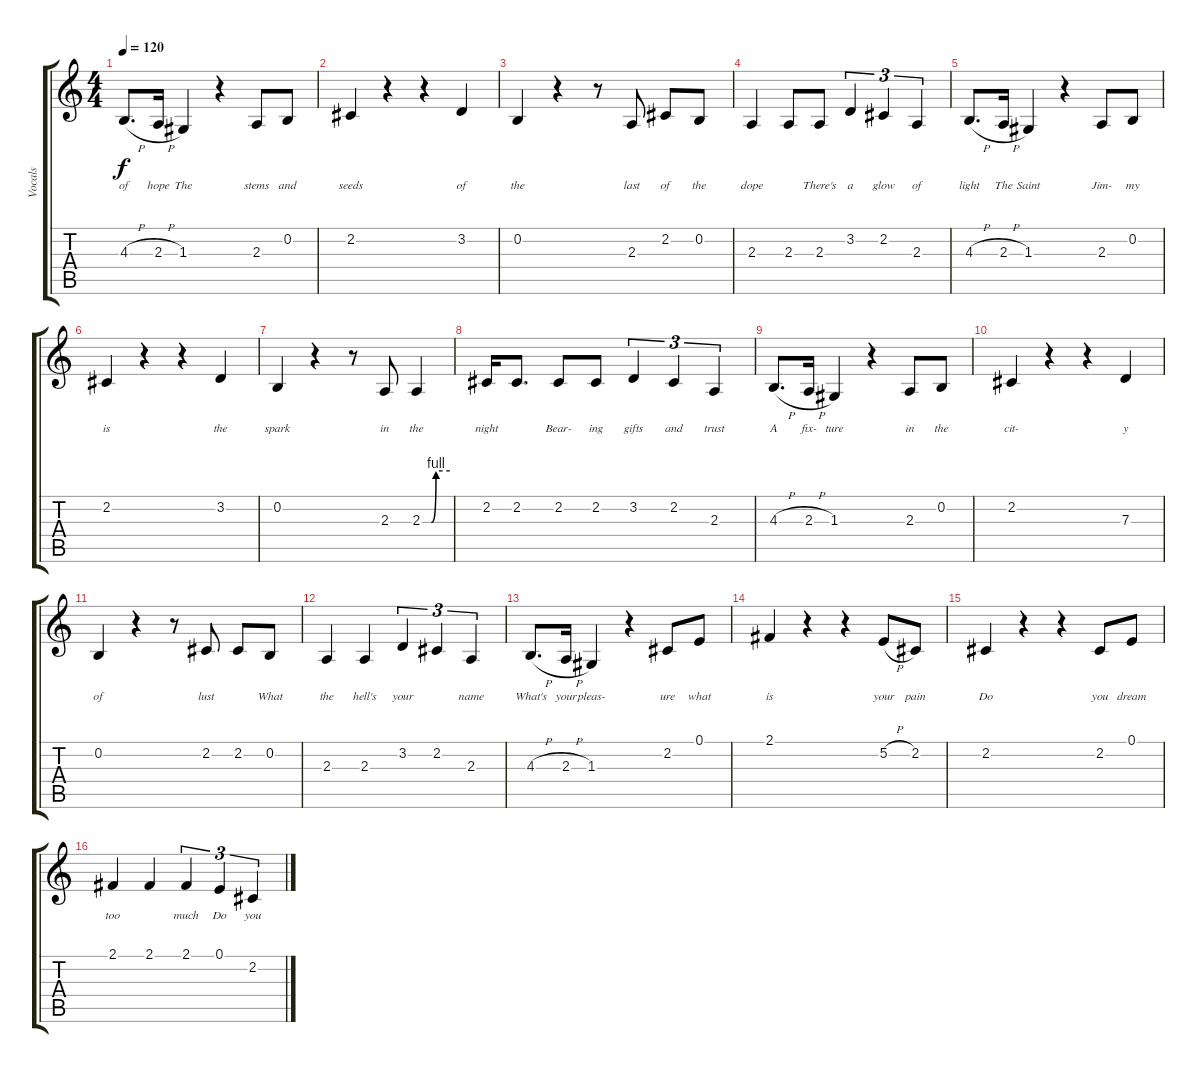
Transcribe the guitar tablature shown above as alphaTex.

\track ("Vocals" "Vocals") {instrument clarinet}
\staff {score tabs}
\tuning (E4 B3 G3 D3 A2 E2) {hide}
\ts (4 4)
\tempo 120
\clef g2
\ks c
4.3{h}.8{d lyrics (0 "of") lyrics (1 "") lyrics (2 "") lyrics (3 "") lyrics (4 "") dy f} 2.3{h}.16{lyrics (0 "hope") lyrics (1 "") lyrics (2 "") lyrics (3 "") lyrics (4 "")} 1.3.4{lyrics (0 "The") lyrics (1 "") lyrics (2 "") lyrics (3 "") lyrics (4 "")} r.4 2.3.8{lyrics (0 "stems") lyrics (1 "") lyrics (2 "") lyrics (3 "") lyrics (4 "")} 0.2.8{lyrics (0 "and") lyrics (1 "") lyrics (2 "") lyrics (3 "") lyrics (4 "")} |
2.2.4{lyrics (0 "seeds") lyrics (1 "") lyrics (2 "") lyrics (3 "") lyrics (4 "")} r.4 r.4 3.2.4{lyrics (0 "of") lyrics (1 "") lyrics (2 "") lyrics (3 "") lyrics (4 "")} |
0.2.4{lyrics (0 "the") lyrics (1 "") lyrics (2 "") lyrics (3 "") lyrics (4 "")} r.4 r.8 2.3.8{lyrics (0 "last") lyrics (1 "") lyrics (2 "") lyrics (3 "") lyrics (4 "")} 2.2.8{lyrics (0 "of") lyrics (1 "") lyrics (2 "") lyrics (3 "") lyrics (4 "")} 0.2.8{lyrics (0 "the") lyrics (1 "") lyrics (2 "") lyrics (3 "") lyrics (4 "")} |
2.3.4{lyrics (0 "dope") lyrics (1 "") lyrics (2 "") lyrics (3 "") lyrics (4 "")} 2.3.8{lyrics (0 "") lyrics (1 "") lyrics (2 "") lyrics (3 "") lyrics (4 "")} 2.3.8{lyrics (0 "There's") lyrics (1 "") lyrics (2 "") lyrics (3 "") lyrics (4 "")} 3.2.4{tu (3 2) lyrics (0 "a") lyrics (1 "") lyrics (2 "") lyrics (3 "") lyrics (4 "")} 2.2.4{tu (3 2) lyrics (0 "glow") lyrics (1 "") lyrics (2 "") lyrics (3 "") lyrics (4 "")} 2.3.4{tu (3 2) lyrics (0 "of") lyrics (1 "") lyrics (2 "") lyrics (3 "") lyrics (4 "")} |
4.3{h}.8{d lyrics (0 "light") lyrics (1 "") lyrics (2 "") lyrics (3 "") lyrics (4 "")} 2.3{h}.16{lyrics (0 "The") lyrics (1 "") lyrics (2 "") lyrics (3 "") lyrics (4 "")} 1.3.4{lyrics (0 "Saint") lyrics (1 "") lyrics (2 "") lyrics (3 "") lyrics (4 "")} r.4 2.3.8{lyrics (0 "Jim-") lyrics (1 "") lyrics (2 "") lyrics (3 "") lyrics (4 "")} 0.2.8{lyrics (0 "my") lyrics (1 "") lyrics (2 "") lyrics (3 "") lyrics (4 "")} |
2.2.4{lyrics (0 "is") lyrics (1 "") lyrics (2 "") lyrics (3 "") lyrics (4 "")} r.4 r.4 3.2.4{lyrics (0 "the") lyrics (1 "") lyrics (2 "") lyrics (3 "") lyrics (4 "")} |
0.2.4{lyrics (0 "spark") lyrics (1 "") lyrics (2 "") lyrics (3 "") lyrics (4 "")} r.4 r.8 2.3.8{lyrics (0 "in") lyrics (1 "") lyrics (2 "") lyrics (3 "") lyrics (4 "")} 2.3{be (custom 0 0 20 0 30 4 60 4)}.4{lyrics (0 "the") lyrics (1 "") lyrics (2 "") lyrics (3 "") lyrics (4 "")} |
2.2.16{lyrics (0 "night") lyrics (1 "") lyrics (2 "") lyrics (3 "") lyrics (4 "")} 2.2.8{d lyrics (0 "") lyrics (1 "") lyrics (2 "") lyrics (3 "") lyrics (4 "")} 2.2.8{lyrics (0 "Bear-") lyrics (1 "") lyrics (2 "") lyrics (3 "") lyrics (4 "")} 2.2.8{lyrics (0 "ing") lyrics (1 "") lyrics (2 "") lyrics (3 "") lyrics (4 "")} 3.2.4{tu (3 2) lyrics (0 "gifts") lyrics (1 "") lyrics (2 "") lyrics (3 "") lyrics (4 "")} 2.2.4{tu (3 2) lyrics (0 "and") lyrics (1 "") lyrics (2 "") lyrics (3 "") lyrics (4 "")} 2.3.4{tu (3 2) lyrics (0 "trust") lyrics (1 "") lyrics (2 "") lyrics (3 "") lyrics (4 "")} |
4.3{h}.8{d lyrics (0 "A") lyrics (1 "") lyrics (2 "") lyrics (3 "") lyrics (4 "")} 2.3{h}.16{lyrics (0 "fix-") lyrics (1 "") lyrics (2 "") lyrics (3 "") lyrics (4 "")} 1.3.4{lyrics (0 "ture") lyrics (1 "") lyrics (2 "") lyrics (3 "") lyrics (4 "")} r.4 2.3.8{lyrics (0 "in") lyrics (1 "") lyrics (2 "") lyrics (3 "") lyrics (4 "")} 0.2.8{lyrics (0 "the") lyrics (1 "") lyrics (2 "") lyrics (3 "") lyrics (4 "")} |
2.2.4{lyrics (0 "cit-") lyrics (1 "") lyrics (2 "") lyrics (3 "") lyrics (4 "")} r.4 r.4 7.3.4{lyrics (0 "y") lyrics (1 "") lyrics (2 "") lyrics (3 "") lyrics (4 "")} |
0.2.4{lyrics (0 "of") lyrics (1 "") lyrics (2 "") lyrics (3 "") lyrics (4 "")} r.4 r.8 2.2.8{lyrics (0 "lust") lyrics (1 "") lyrics (2 "") lyrics (3 "") lyrics (4 "")} 2.2.8{lyrics (0 "") lyrics (1 "") lyrics (2 "") lyrics (3 "") lyrics (4 "")} 0.2.8{lyrics (0 "What") lyrics (1 "") lyrics (2 "") lyrics (3 "") lyrics (4 "")} |
2.3.4{lyrics (0 "the") lyrics (1 "") lyrics (2 "") lyrics (3 "") lyrics (4 "")} 2.3.4{lyrics (0 "hell's") lyrics (1 "") lyrics (2 "") lyrics (3 "") lyrics (4 "")} 3.2.4{tu (3 2) lyrics (0 "your") lyrics (1 "") lyrics (2 "") lyrics (3 "") lyrics (4 "")} 2.2.4{tu (3 2) lyrics (0 "") lyrics (1 "") lyrics (2 "") lyrics (3 "") lyrics (4 "")} 2.3.4{tu (3 2) lyrics (0 "name") lyrics (1 "") lyrics (2 "") lyrics (3 "") lyrics (4 "")} |
4.3{h}.8{d lyrics (0 "What's") lyrics (1 "") lyrics (2 "") lyrics (3 "") lyrics (4 "")} 2.3{h}.16{lyrics (0 "your") lyrics (1 "") lyrics (2 "") lyrics (3 "") lyrics (4 "")} 1.3.4{lyrics (0 "pleas-") lyrics (1 "") lyrics (2 "") lyrics (3 "") lyrics (4 "")} r.4 2.2.8{lyrics (0 "ure") lyrics (1 "") lyrics (2 "") lyrics (3 "") lyrics (4 "")} 0.1.8{lyrics (0 "what") lyrics (1 "") lyrics (2 "") lyrics (3 "") lyrics (4 "")} |
2.1.4{lyrics (0 "is") lyrics (1 "") lyrics (2 "") lyrics (3 "") lyrics (4 "")} r.4 r.4 5.2{h}.8{lyrics (0 "your") lyrics (1 "") lyrics (2 "") lyrics (3 "") lyrics (4 "")} 2.2.8{lyrics (0 "pain") lyrics (1 "") lyrics (2 "") lyrics (3 "") lyrics (4 "")} |
2.2.4{lyrics (0 "Do") lyrics (1 "") lyrics (2 "") lyrics (3 "") lyrics (4 "")} r.4 r.4 2.2.8{lyrics (0 "you") lyrics (1 "") lyrics (2 "") lyrics (3 "") lyrics (4 "")} 0.1.8{lyrics (0 "dream") lyrics (1 "") lyrics (2 "") lyrics (3 "") lyrics (4 "")} |
2.1.4{lyrics (0 "too") lyrics (1 "") lyrics (2 "") lyrics (3 "") lyrics (4 "")} 2.1.4{lyrics (0 "") lyrics (1 "") lyrics (2 "") lyrics (3 "") lyrics (4 "")} 2.1.4{tu (3 2) lyrics (0 "much") lyrics (1 "") lyrics (2 "") lyrics (3 "") lyrics (4 "")} 0.1.4{tu (3 2) lyrics (0 "Do") lyrics (1 "") lyrics (2 "") lyrics (3 "") lyrics (4 "")} 2.2.4{tu (3 2) lyrics (0 "you") lyrics (1 "") lyrics (2 "") lyrics (3 "") lyrics (4 "")}
